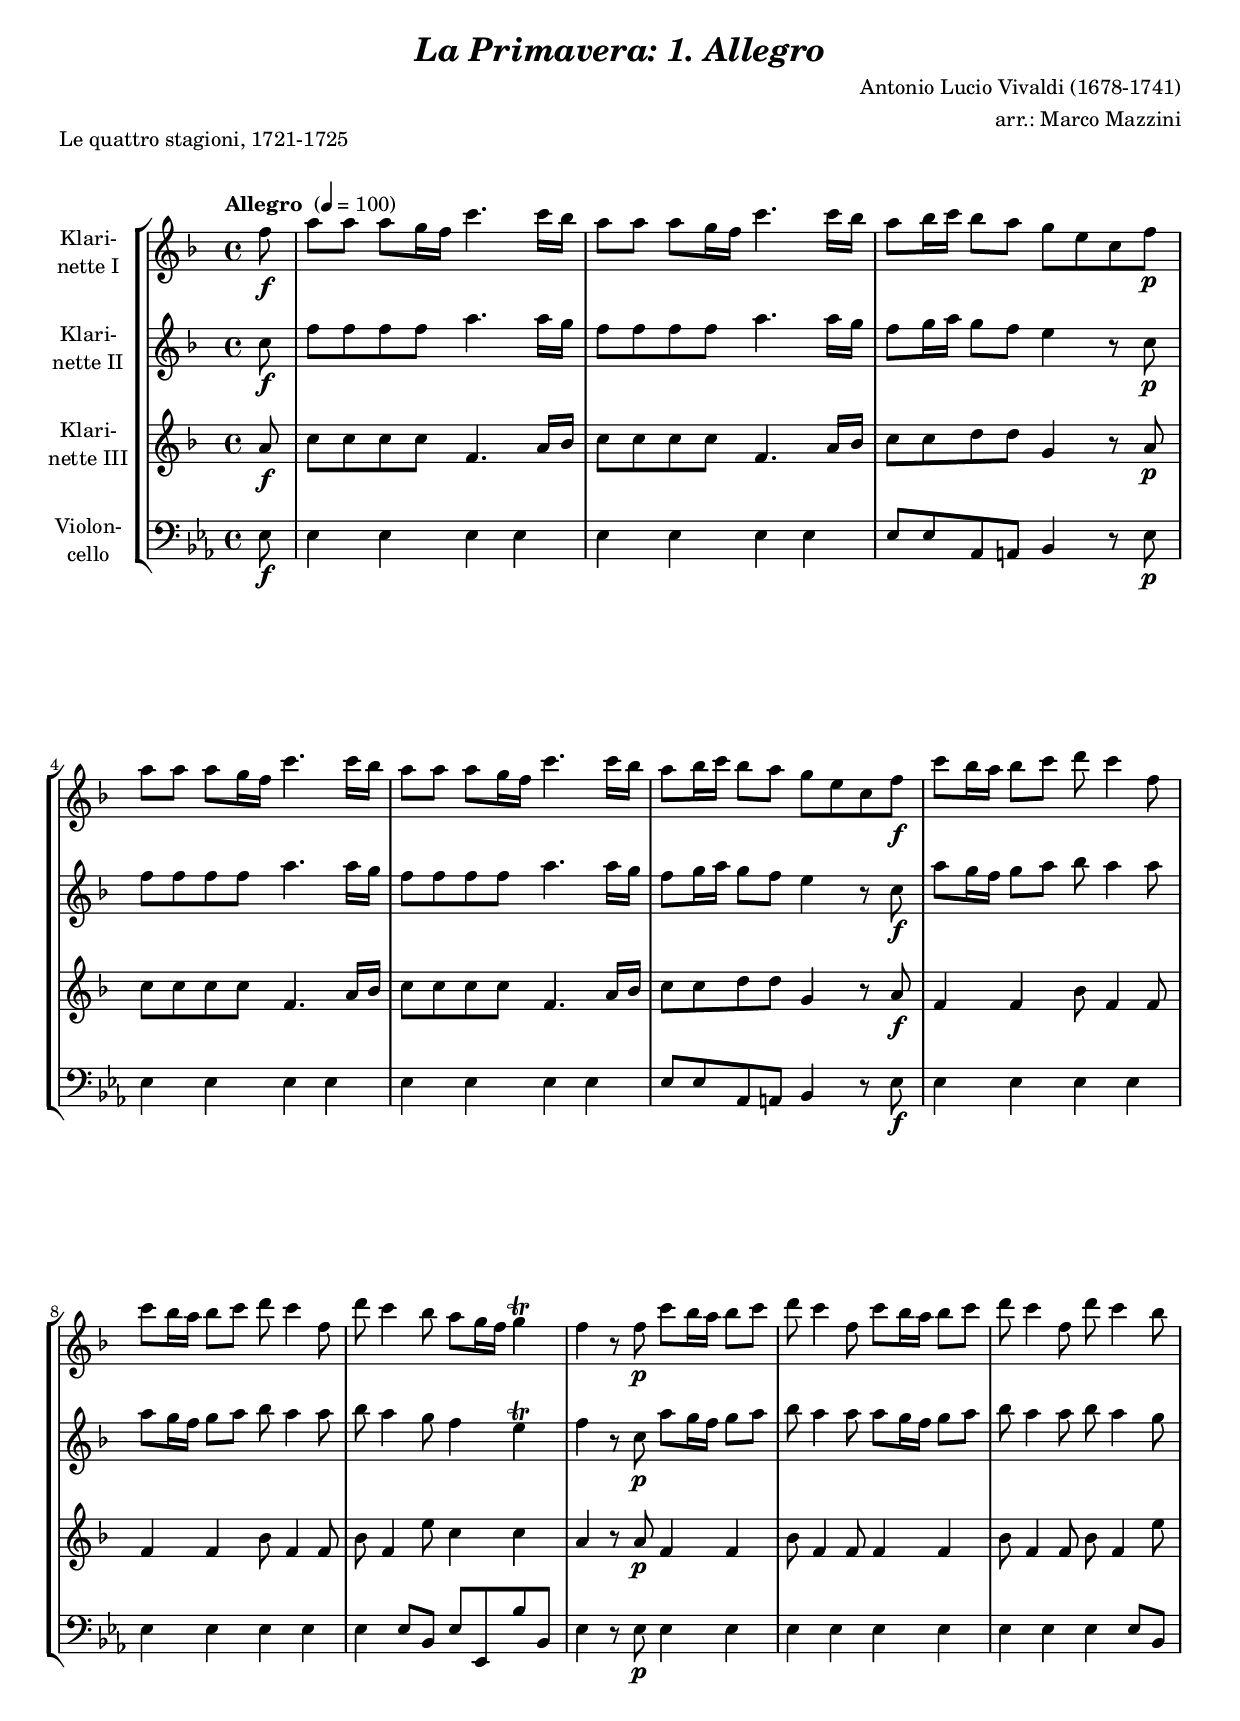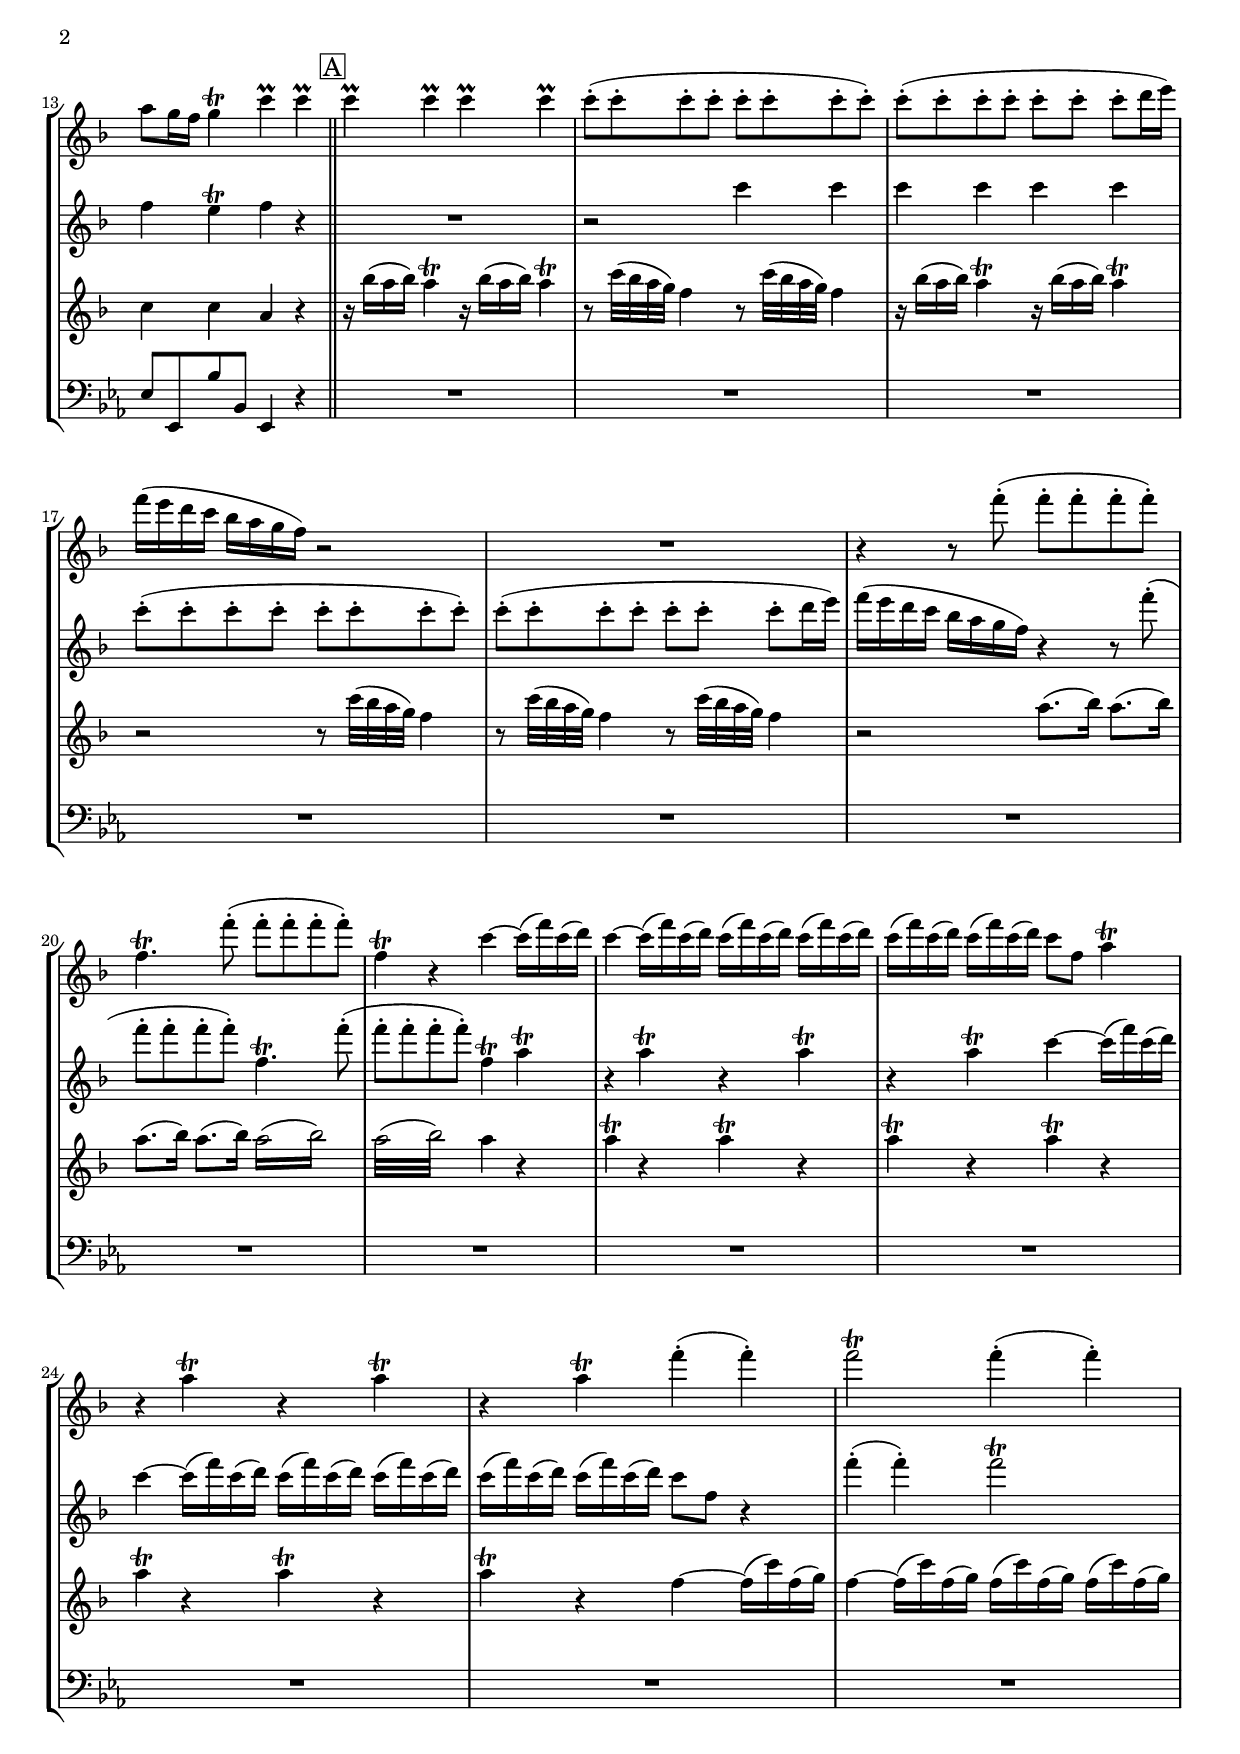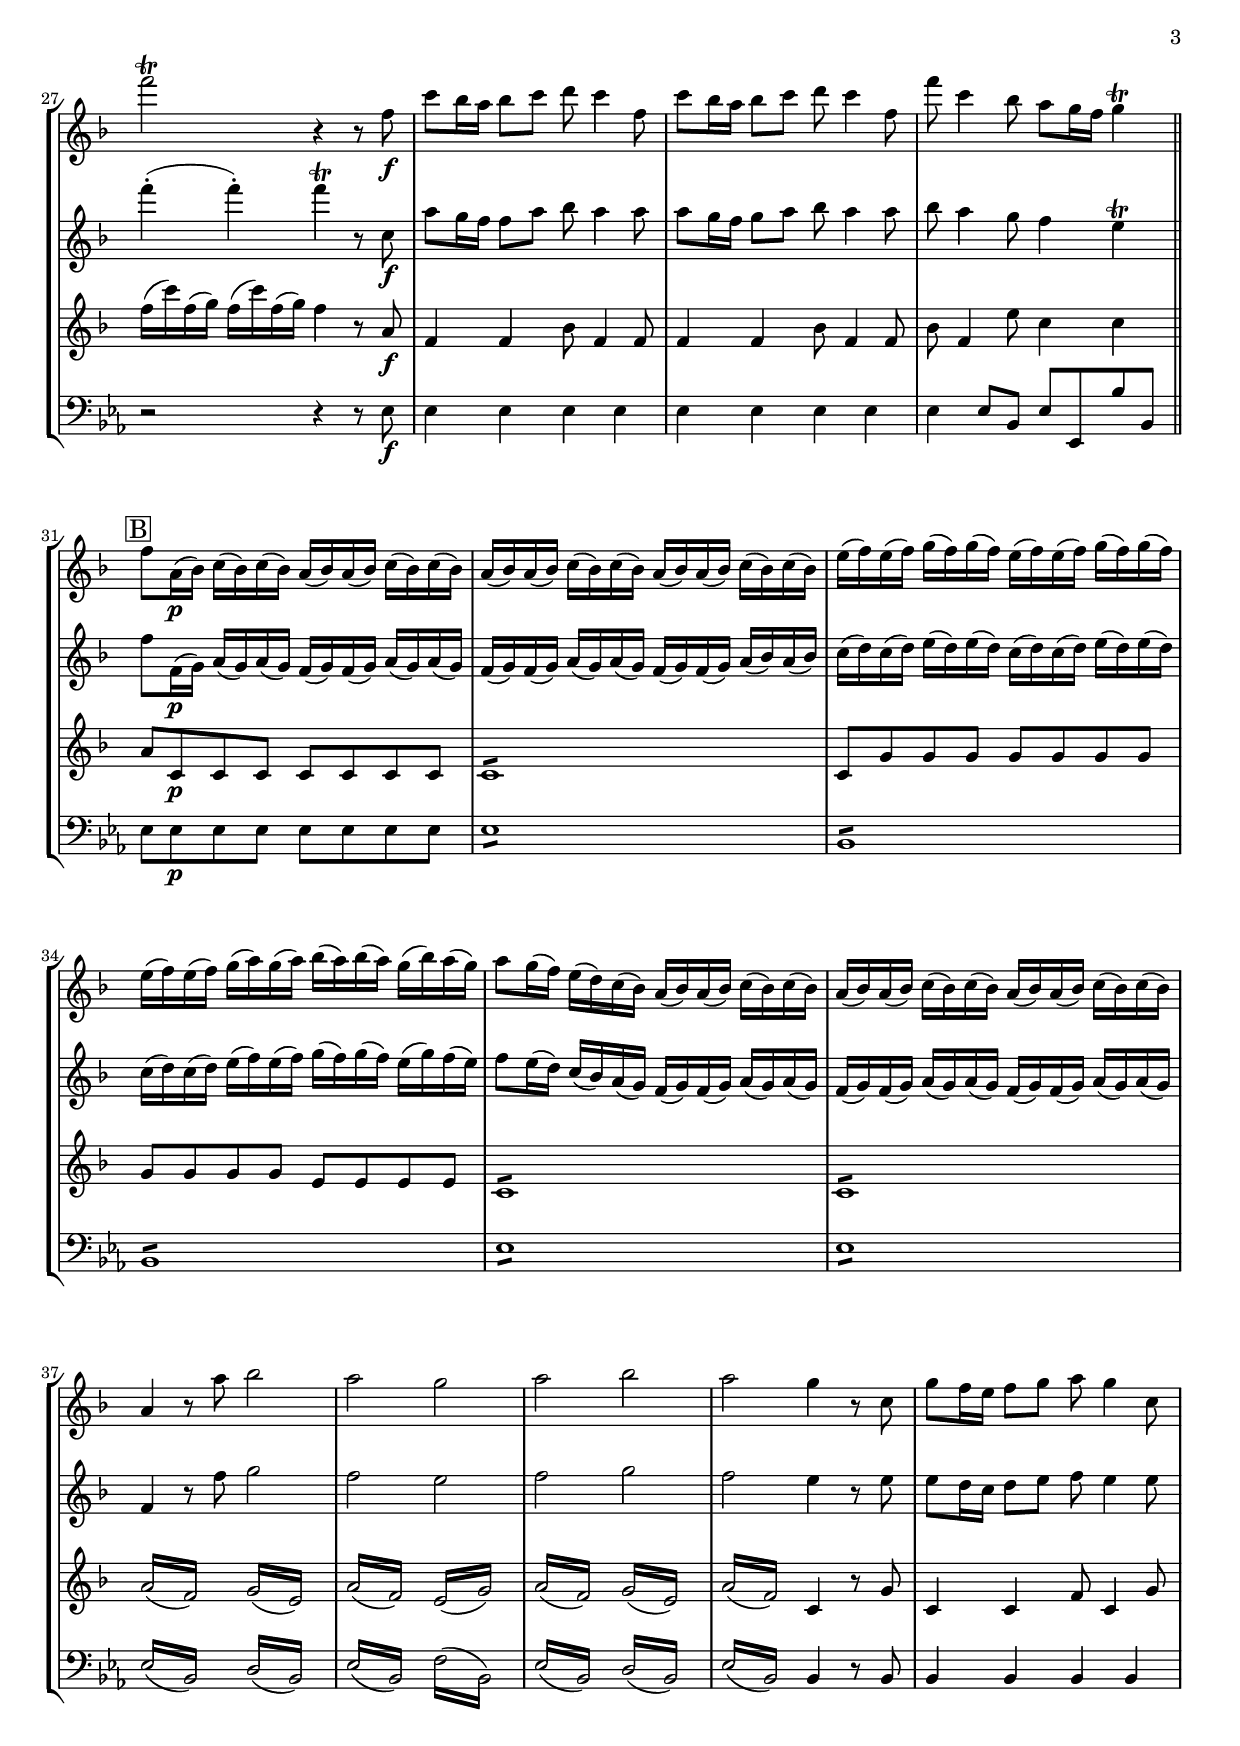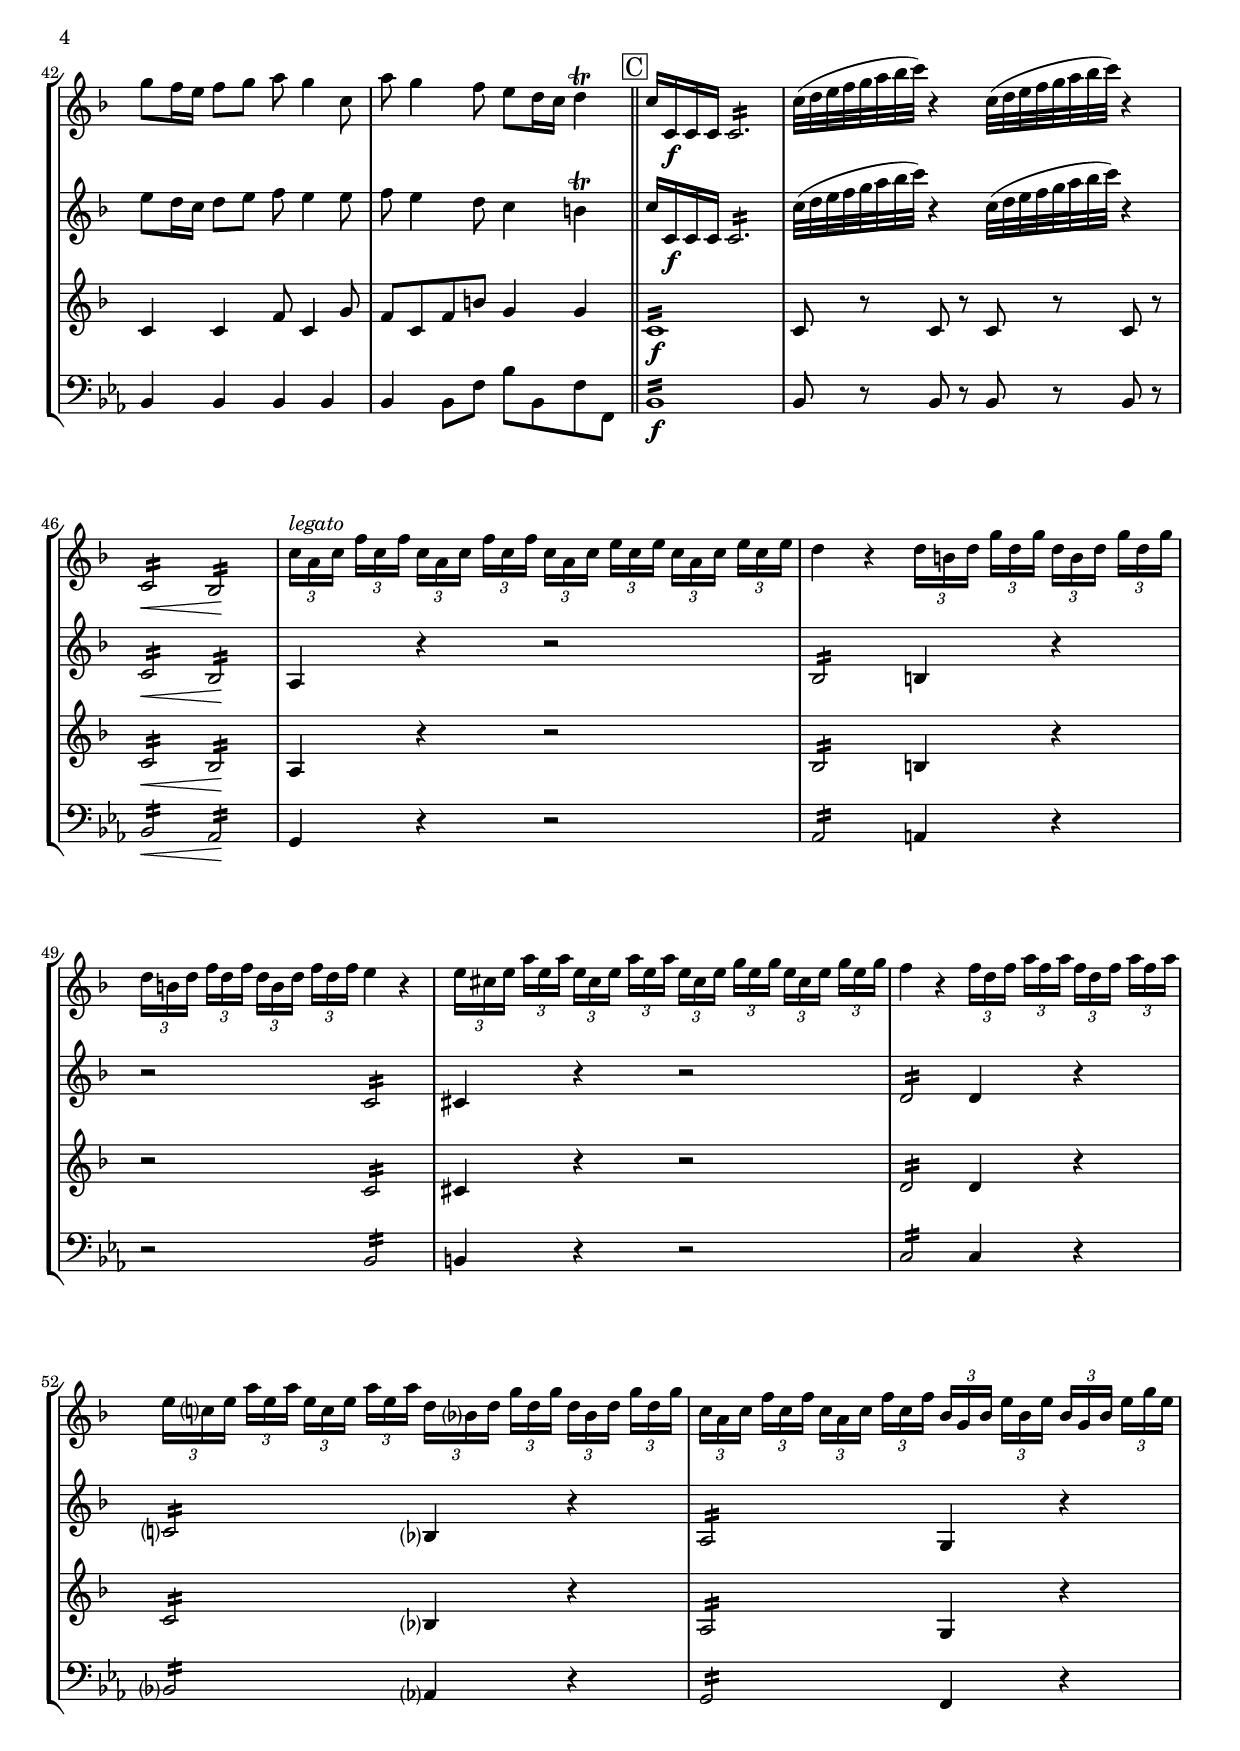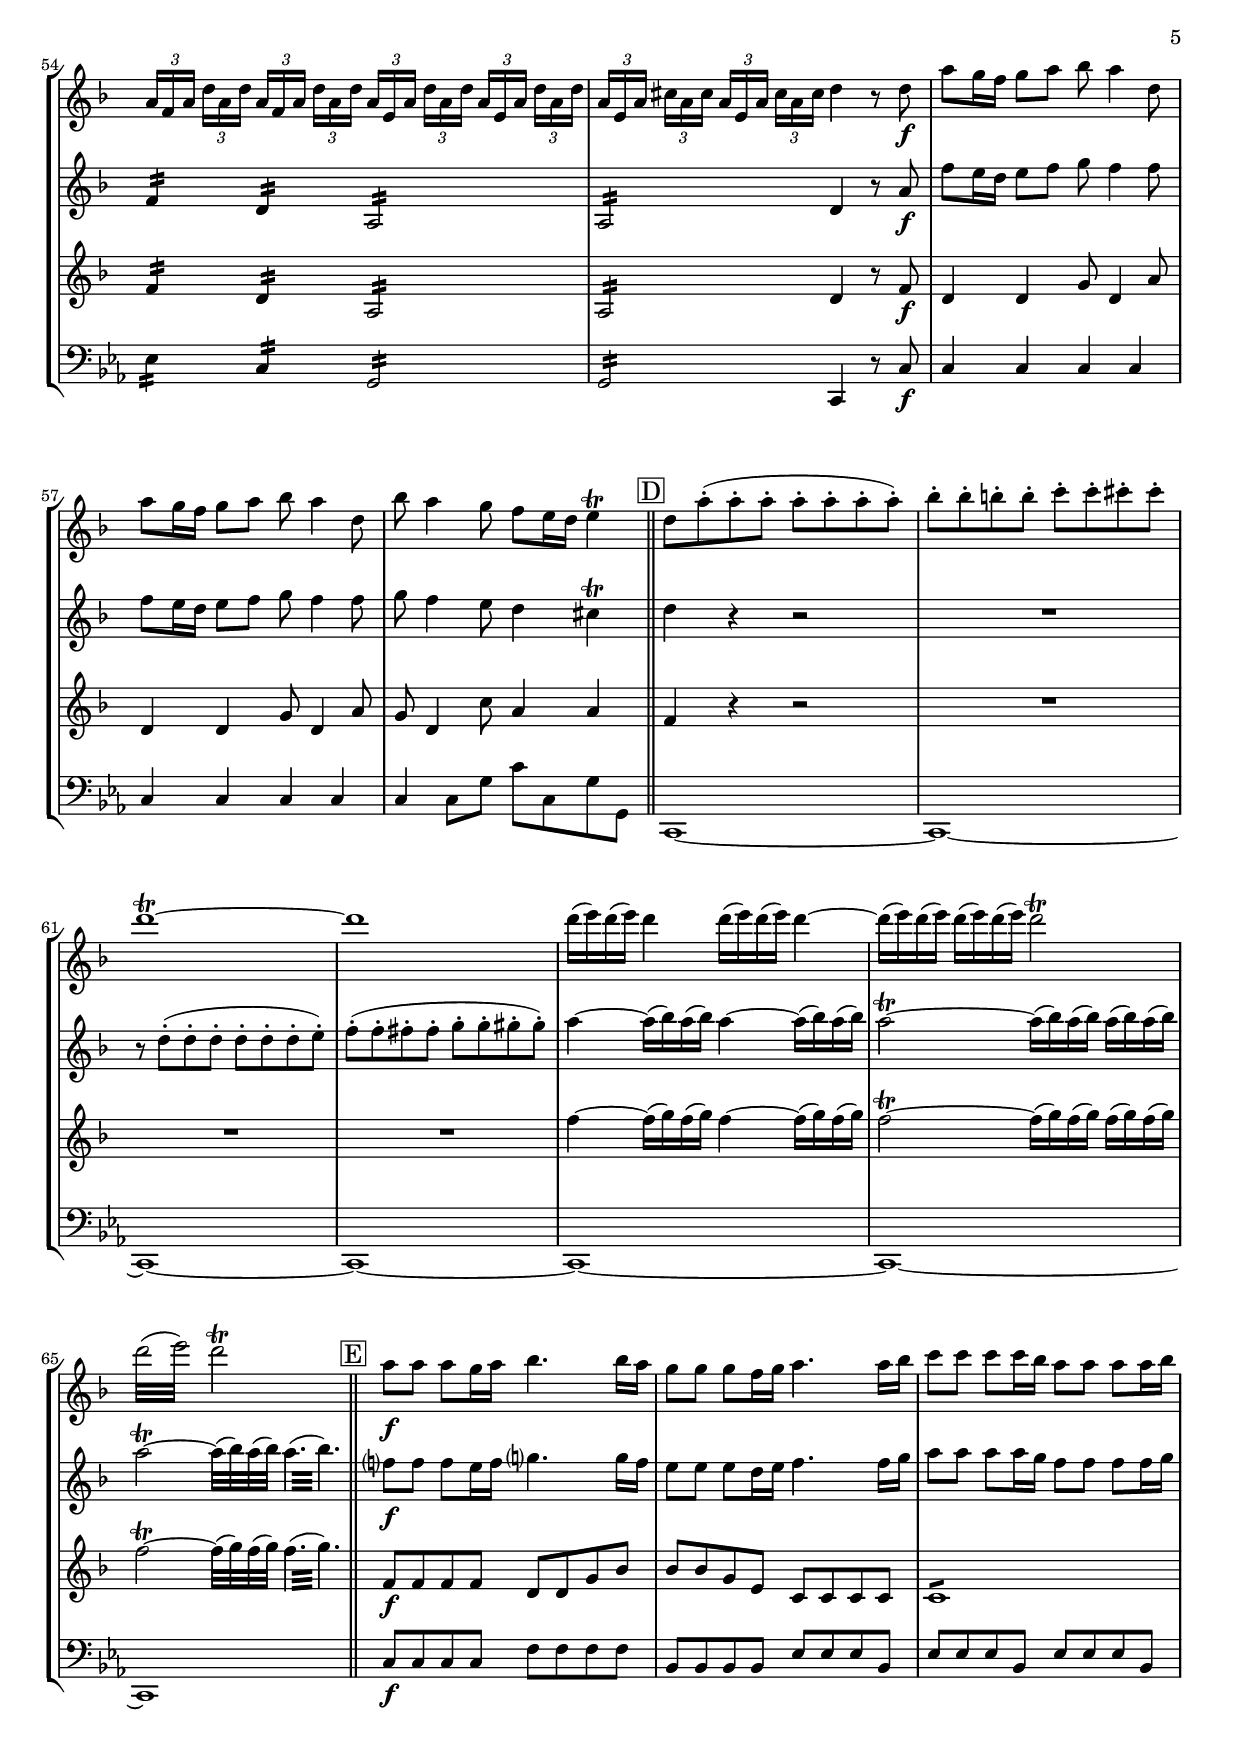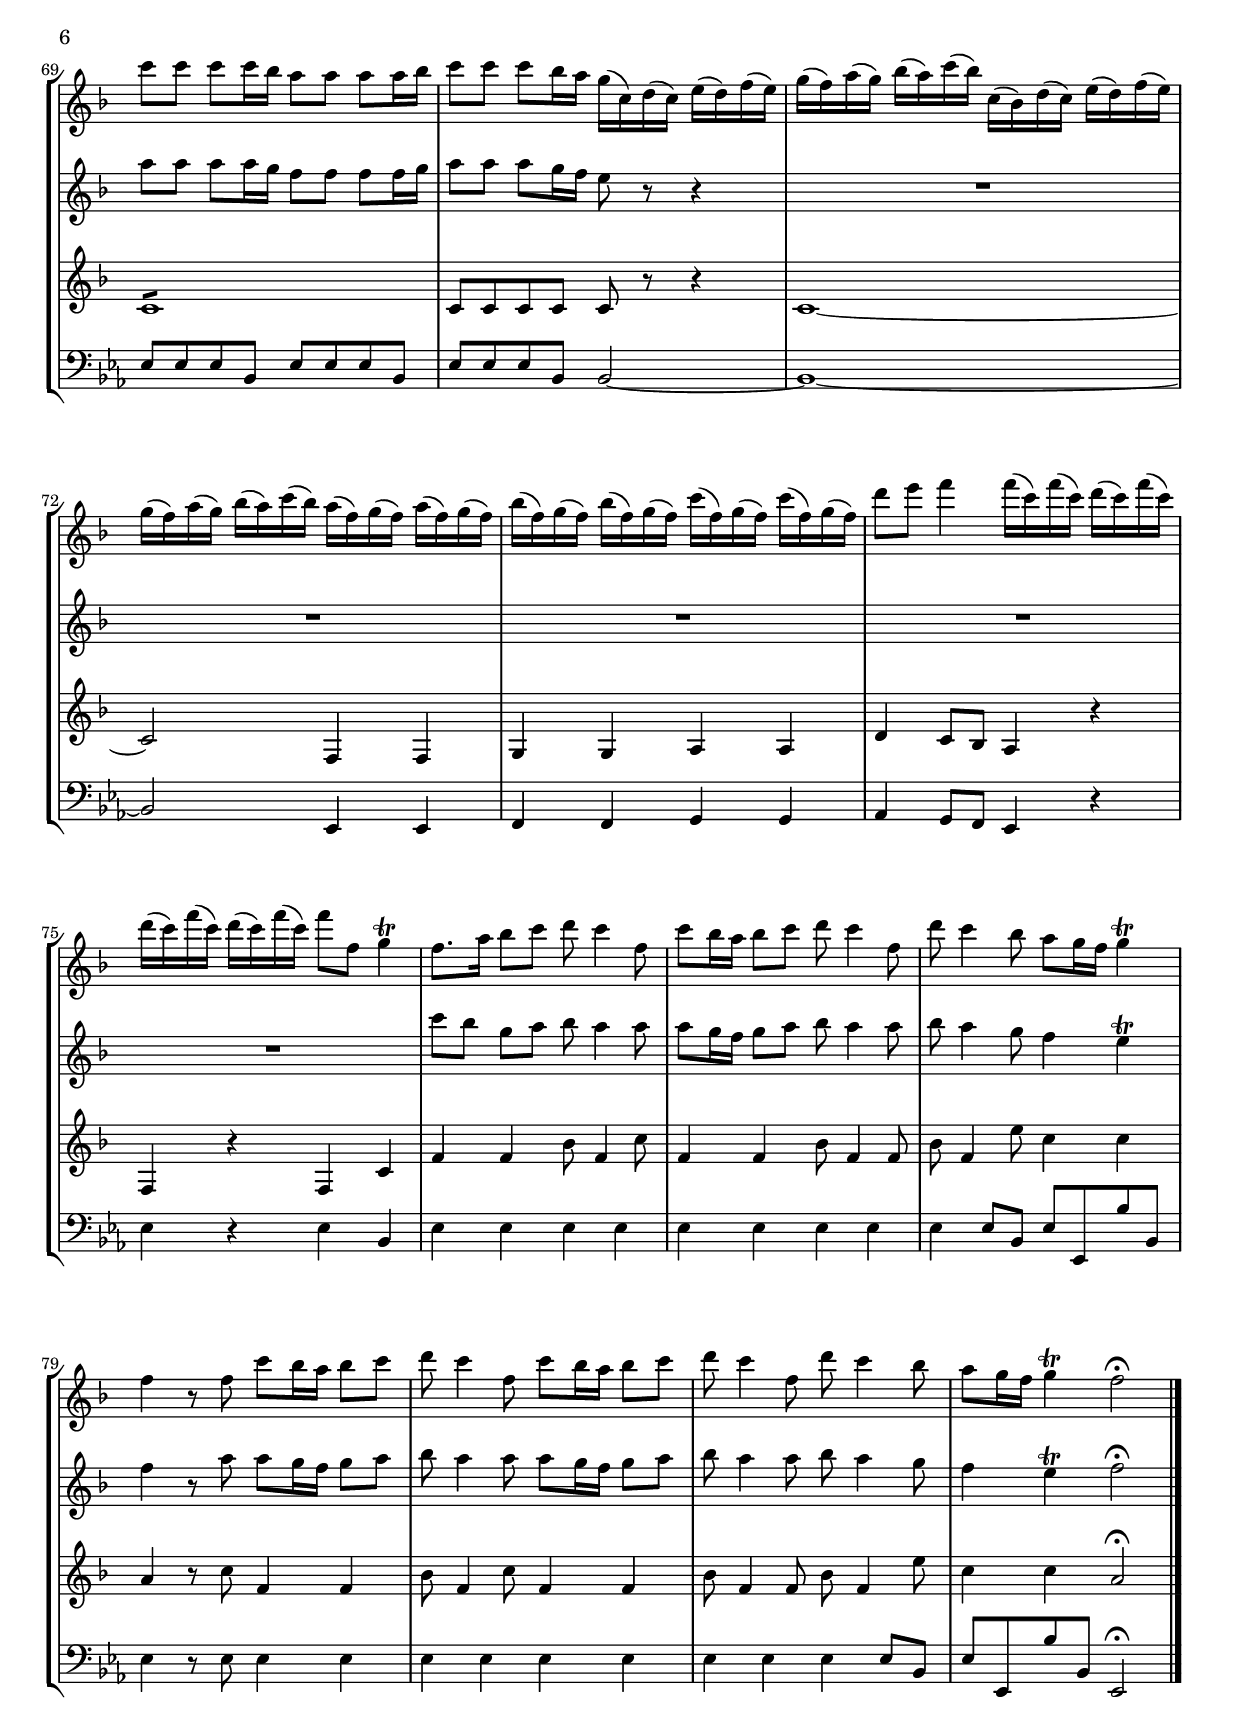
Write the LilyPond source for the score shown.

\version "2.18.2"
\include "deutsch.ly"

#(set-global-staff-size 18)

\header {
  title     = \markup \bold \italic "La Primavera: 1. Allegro"
  composer  = "Antonio Lucio Vivaldi (1678-1741)"
  arranger  = "arr.: Marco Mazzini"
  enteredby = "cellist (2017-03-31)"
  piece     = "Le quattro stagioni, 1721-1725"
}

voiceconsts = {
  \key f \major
  \clef "treble"
  \time 4/4
  %\numericTimeSignature
  \compressFullBarRests
  \set tupletSpannerDuration = #(ly:make-moment 1 8)
  \tempo "Allegro " 4=100
}

mihi = "clarinet"
mist = "string ensemble 1"
%miba = "drawbar organ"
miba = "bassoon"

boxa = { \bar "||" \mark \markup \box "A" }
boxb = { \bar "||" \mark \markup \box "B" }
boxc = { \bar "||" \mark \markup \box "C" }
boxd = { \bar "||" \mark \markup \box "D" }
boxe = { \bar "||" \mark \markup \box "E" }

lega = \markup \italic "legato"

va = \relative c'' {
  \voiceconsts

  \partial 8 f8\f
  a a a g16 f c'4. c16 b
  a8 a a g16 f c'4. c16 b
  a8 b16 c b8 a g e c f\p
  a a a g16 f c'4. c16 b
  
  a8 a a g16 f c'4. c16 b
  a8 b16 c b8 a g e c f\f
  c' b16 a b8 c d c4 f,8
  c' b16 a b8 c d c4 f,8

  d' c4 b8 a g16 f g4\trill
  f r8 f\p c' b16 a b8 c
  d c4 f,8 c' b16 a b8 c
  d c4 f,8 d' c4 b8

  a g16 f g4\trill c\prall c\prall \boxa
  c\prall c\prall c\prall c\prall
  c8(-. c-. c-. c-. c-. c-. c-. c)-.
  c8(-. c-. c-. c-. c-. c-. c-. d16 e)

  f( e d c b a g f) r2
  R1
  r4 r8 f'(-. f-. f-. f-. f)-.
  f,4.\trill f'8(-. f-. f-. f-. f)-.
  f,4\trill r c'~ c16( f) c( d)

  c4~ c16( f) c( d) c( f) c( d) c( f) c( d)
  c( f) c( d) c( f) c( d) c8 f, a4\trill
  r a\trill r a\trill
  r a\trill f'(-. f)-.

  f2\trill f4(-. f)-.
  f2\trill r4 r8 f,\f
  c' b16 a b8 c d c4 f,8
  c' b16 a b8 c d c4 f,8
  f' c4 b8 a g16 f g4\trill \boxb

  f8 a,16(\p b) c( b) c( b) a( b) a( b) c( b) c( b)
  a( b) a( b) c( b) c( b) a( b) a( b) c( b) c( b)
  e( f) e( f) g( f) g( f) e( f) e( f) g( f) g( f)

  e( f) e( f) g( a) g( a) b( a) b( a) g( b) a( g)
  a8 g16( f) e( d) c( b) a( b) a( b) c( b) c( b)
  a( b) a( b) c( b) c( b) a( b) a( b) c( b) c( b)

  a4 r8 a' b2
  a g
  a b
  a g4 r8 c,
  g' f16 e f8 g a g4 c,8

  g' f16 e f8 g a g4 c,8
  a' g4 f8 e d16 c d4\trill \boxc
  c16 c,\f c c \repeat tremolo 12 c

  c'32( d e f g a b c) r4 c,32( d e f g a b c) r4
  \repeat tremolo 8 c,,16\< \repeat tremolo 8 b\!
  
  \tuplet 3/2 { c'^\lega a c f[ c f] c a c f[ c f] c a c e[ c e] c a c e[ c e] }
  d4 r \tuplet 3/2 { d16 h d g[ d g] d h d  g[ d g] }

  \tuplet 3/2 { d h d f[ d f] d h d  f[ d f] } e4 r
  \tuplet 3/2 { e16 cis e a[ e a] e cis e a[ e a] e cis e g[ e g] e cis e g[ e g] }

  f4 r \tuplet 3/2 { f16 d f a[ f a] f d f a[ f a] }
  \tuplet 3/2 { e c? e a[ e a] e c e a[ e a] d, b? d g[ d g] d b d g[ d g] }

  \tuplet 3/2 { c, a c f[ c f] c a c f[ c f] b, g b e[ b e] b g b  e[ g e] }
  \tuplet 3/2 { a, f a d[ a d] a f a d[ a d] a e a d[ a d] a e a d[ a d] }
  
  \tuplet 3/2 { a e a cis[ a cis] a e a cis[ a cis] } d4 r8 d\f
  a' g16 f g8 a b a4 d,8
  a' g16 f g8 a b a4 d,8
  b' a4 g8 f e16 d e4\trill \boxd

  d8 a'(-. a-. a-. a-. a-. a-. a)-.
  b-. b-. h-. h-. c-. c-. cis-. cis-.
  d1~\trill
  d
  d16( e) d( e) d4 d16( e) d( e) d4~

  d16( e) d( e) d( e) d( e) d2\trill
  \repeat tremolo 8 { d32( e) } d2\trill \boxe

  a8\f a a g16 a b4. b16 a
  g8 g g f16 g a4. a16 b
  c8 c c c16 b a8 a a a16 b
  c8 c c c16 b a8 a a a16 b

  c8 c c b16 a g( c,) d( c) e( d) f( e)
  g( f) a( g) b( a) c( b) c,( b) d( c) e( d) f( e)
  g( f) a( g) b( a) c( b) a( f) g( f) a( f) g( f)

  b( f) g( f) b( f) g( f) c'( f,) g( f) c'( f,) g( f)
  d'8 e f4 f16( c) f( c) d( c) f( c)
  d( c) f( c) d( c) f( c) f8 f, g4\trill

  f8. a16 b8 c d c4 f,8
  c' b16 a b8 c d c4 f,8
  d' c4 b8 a g16 f g4\trill

  f r8 f c' b16 a b8 c
  d c4 f,8 c' b16 a b8 c
  d c4 f,8 d' c4 b8
  a g16 f g4\trill f2\fermata \bar "|."
}

vb = \relative c'' {
  \voiceconsts

  \partial 8 c8\f
  f f f f a4. a16 g
  f8 f f f a4. a16 g
  f8 g16 a g8 f e4 r8 c\p
  f f f f a4. a16 g

  f8 f f f a4. a16 g
  f8 g16 a g8 f e4 r8 c\f
  a' g16 f g8 a b a4 a8
  a g16 f g8 a b a4 a8

  b a4 g8 f4 e\trill
  f r8 c\p a' g16 f g8 a
  b a4 a8 a g16 f g8 a
  b a4 a8 b a4 g8
  f4 e\trill f r \boxa

  R1
  r2 c'4 c
  c c c c
  c8(-. c-. c-. c-. c-. c-. c-. c)-.
  c8(-. c-. c-. c-. c-. c-. c-. d16 e)

  f( e d c b a g f) r4 r8 f'(-.
  f-. f-. f-. f)-. f,4.\trill f'8(-.
  f-. f-. f-. f)-. f,4\trill a\trill
  r a\trill r a\trill

  r a\trill c~ c16( f) c( d)
  c4~ c16( f) c( d) c( f) c( d) c( f) c( d)
  c( f) c( d) c( f) c( d) c8 f, r4

  f'(-. f)-. f2\trill
  f4(-. f)-. f\trill r8 c,\f
  a' g16 f f8 a b a4 a8
  a g16 f g8 a b a4 a8
  b a4 g8 f4 e\trill \boxb

  f8 f,16(\p g) a( g) a( g) f( g) f( g) a( g) a( g)
  f( g) f( g) a( g) a( g) f( g) f( g) a( b) a( b)
  c( d) c( d) e( d) e( d) c( d) c( d) e( d) e( d)

  c( d) c( d) e( f) e( f) g( f) g( f) e( g) f( e)
  f8 e16( d) c( b) a( g) f( g) f( g) a( g) a( g)
  f( g) f( g) a( g) a( g) f( g) f( g) a( g) a( g)

  f4 r8 f' g2
  f e
  f g
  f e4 r8 e
  e d16 c d8 e f e4 e8

  e d16 c d8 e f e4 e8
  f e4 d8 c4 h\trill \boxc
  c16 c,\f c c \repeat tremolo 12 c

  c'32( d e f g a b c) r4 c,32( d e f g a b c) r4
  \repeat tremolo 8 c,,16\< \repeat tremolo 8 b\!
  a4 r r2

  \repeat tremolo 8 b16 h4 r
  r2 \repeat tremolo 8 c16
  cis4 r r2
  \repeat tremolo 8 d16 d4 r

  \repeat tremolo 8 c?16 b?4 r
  \repeat tremolo 8 a16 g4 r
  \repeat tremolo 4 f'16 \repeat tremolo 4 d \repeat tremolo 8 a

  \repeat tremolo 8 a d4 r8 a'\f
  f' e16 d e8 f g f4 f8
  f e16 d e8 f g f4 f8
  g f4 e8 d4 cis\trill \boxd

  d r r2
  R1
  r8 d(-. d-. d-. d-. d-. d-. e)-.
  f(-. f-. fis-. fis-. g-. g-. gis-. gis)-.

  a4~ a16( b) a( b) a4~ a16( b) a( b)
  a2~\trill a16( b) a( b) a( b) a( b)

  a2~\trill a32( b) a( b) \repeat tremolo 6 { a( b) } \boxe

  f?8\f f f e16 f g?4. g16 f
  e8 e e d16 e f4. f16 g
  a8 a a a16 g f8 f f f16 g
  a8 a a a16 g f8 f f f16 g

  a8 a a g16 f e8 r r4
  R1*5
  c'8 b g[ a] b a4 a8
  a g16 f g8 a b a4 a8

  b a4 g8 f4 e\trill
  f r8 a a g16 f g8 a
  b a4 a8 a g16 f g8 a
  b a4 a8 b a4 g8
  f4 e\trill f2\fermata \bar "|."
}

vc = \relative c'' {
  \voiceconsts

  \partial 8 a8\f
  c c c c f,4. a16 b
  c8 c c c f,4. a16 b
  c8 c d d g,4 r8 a\p
  c c c c f,4. a16 b

  c8 c c c f,4. a16 b
  c8 c d d g,4 r8 a\f
  f4 f b8 f4 f8
  f4 f b8 f4 f8

  b f4 e'8 c4 c
  a r8 a\p f4 f
  b8 f4 f8 f4 f
  b8 f4 f8 b f4 e'8
  c4 c a r \boxa

  r16 b'( a b) a4\trill r16 b( a b) a4\trill
  r8 c32( b a g) f4 r8 c'32( b a g) f4
  r16 b( a b) a4\trill r16 b( a b) a4\trill
  r2 r8 c32( b a g) f4
  r8 c'32( b a g) f4 r8 c'32( b a g) f4
  r2 a8.( b16) a8.( b16)

  a8.( b16) a8.( b16) \repeat tremolo 4 { a( b) }
  \repeat tremolo 8 { a32( b) } a4 r
  a\trill r a\trill r

  a\trill r a\trill r
  a\trill r a\trill r
  a\trill r f~ f16( c') f,( g)
  f4~ f16( c') f,( g) f16( c') f,( g) f16( c') f,( g)

  f16( c') f,( g) f16( c') f,( g) f4 r8 a,\f
  f4 f b8 f4 f8
  f4 f b8 f4 f8
  b f4 e'8 c4 c \boxb

  a8 c,\p c c c c c c
  \repeat tremolo 8 c
  c g' g g g g g g
  g g g g e e e e
  \repeat tremolo 8 c
  \repeat tremolo 8 c
  \repeat tremolo 4 { a'16( f) } \repeat tremolo 4 { g( e) }
  
  \repeat tremolo 4 { a( f) } \repeat tremolo 4 { e( g) }
  \repeat tremolo 4 { a( f) } \repeat tremolo 4 { g( e) }
  \repeat tremolo 4 { a( f) } c4 r8 g'
  c,4 c f8 c4 g'8
  c,4 c f8 c4 g'8
  f c f h g4 g \boxc

  \repeat tremolo 16 c,16\f
  c8 r c r c r c r

  \repeat tremolo 8 c16\< \repeat tremolo 8 b\!
  a4 r r2
  \repeat tremolo 8 b16 h4 r

  r2 \repeat tremolo 8 c16
  cis4 r r2
  \repeat tremolo 8 d16 d4 r
  \repeat tremolo 8 c16 b?4 r

  \repeat tremolo 8 a16 g4 r
  \repeat tremolo 4 f'16 \repeat tremolo 4 d \repeat tremolo 8 a
  
  \repeat tremolo 8 a16 d4 r8 f\f
  d4 d g8 d4 a'8
  d,4 d g8 d4 a'8
  g d4 c'8 a4 a \boxd

  f r r2
  R1*3
  f'4~ f16( g) f( g) f4~ f16( g) f( g)
  f2~\trill f16( g) f( g) f( g) f( g)

  f2~\trill f32( g) f( g) \repeat tremolo 6 { f( g) } \boxe
  f,8\f f f f d d g b
  b b g e c c c c

  \repeat tremolo 8 c
  \repeat tremolo 8 c
  c c c c c r r4
  c1~
  c2 f,4 f

  g g a a
  d c8 b a4 r
  f r f c'
  f f b8 f4 c'8
  f,4 f b8 f4 f8

  b f4 e'8 c4 c
  a r8 c f,4 f
  b8 f4 c'8 f,4 f
  b8 f4 f8 b f4 e'8
  c4 c a2\fermata \bar "|."
}

vd = \relative c' {
  \voiceconsts
  \clef "bass"
  
  \partial 8 f8\f
  f4 f f f
  f f f f
  f8 f b, h c4 r8 f\p
  f4 f f f
  f f f f

  f8 f b, h c4 r8 f\f
  f4 f f f
  f f f f
  f f8 c f f, c'' c,

  f4 r8 f\p f4 f
  f f f f
  f f f f8 c
  f f, c'' c, f,4 r \boxa

  R1*13
  r2 r4 r8 f'\f
  f4 f f f
  f f f f

  f f8 c f f, c'' c, \boxb
  f f\p f f f f f f
  \repeat tremolo 8 f
  \repeat tremolo 8 c

  \repeat tremolo 8 c
  \repeat tremolo 8 f
  \repeat tremolo 8 f
  \repeat tremolo 4 { f16( c) } \repeat tremolo 4 { e( c) }

  \repeat tremolo 4 { f( c) } \repeat tremolo 4 { g'( c,) }
  \repeat tremolo 4 { f( c) } \repeat tremolo 4 { e( c) }

  \repeat tremolo 4 { f( c) } c4 r8 c
  c4 c c c
  c c c c
  c c8 g' c c, g' g, \boxc

  \repeat tremolo 16 c16\f
  c8 r c r c r c r

  \repeat tremolo 8 c16\< \repeat tremolo 8 b\!
  a4 r r2
  \repeat tremolo 8 b16 h4 r

  r2 \repeat tremolo 8 c16
  cis4 r r2
  \repeat tremolo 8 d16 d4 r
  \repeat tremolo 8 c?16 b?4 r

  \repeat tremolo 8 a16 g4 r
  \repeat tremolo 4 f'16 \repeat tremolo 4 d \repeat tremolo 8 a

  \repeat tremolo 8 a d,4 r8 d'\f
  d4 d d d
  d d d d
  d d8 a' d d, a' a, \boxd

  d,1~
  d~
  d~
  d~
  d~
  d~
  d \boxe

  d'8\f d d d g g g g
  c, c c c f f f c
  f f f c f f f c
  f f f c f f f c

  f f f c c2~
  c1~
  c2 f,4 f
  g g a a
  b a8 g f4 r
  f' r f c

  f f f f
  f f f f
  f f8 c f f, c'' c,
  f4 r8 f f4 f

  f f f f
  f f f f8 c
  f f, c'' c, f,2\fermata \bar "|."
}


music = \new StaffGroup <<
      \new Staff {
        \set Staff.midiInstrument = \mihi
        \set Staff.instrumentName = \markup \center-column { "Klari-" "nette I" }
        \transpose f f { \va }
      }

      \new Staff {
        \set Staff.midiInstrument = \mihi
        \set Staff.instrumentName = \markup \center-column { "Klari-" "nette II" }
        \transpose f f { \vb }
      }

      \new Staff {
        \set Staff.midiInstrument = \mihi
        \set Staff.instrumentName = \markup \center-column { "Klari-" "nette III" }
        \transpose f f { \vc }
      }

      \new Staff {
        \set Staff.midiInstrument = \miba
        \set Staff.instrumentName = \markup \center-column { "Violon-" "cello" }
        \transpose f es, { \vd }
      }
>>

\book {
  \score {
   \music
    \layout {}
  }

  \score {
    \unfoldRepeats \music

    \midi {
      \context {
        \Score
      }
    }
  }
}
